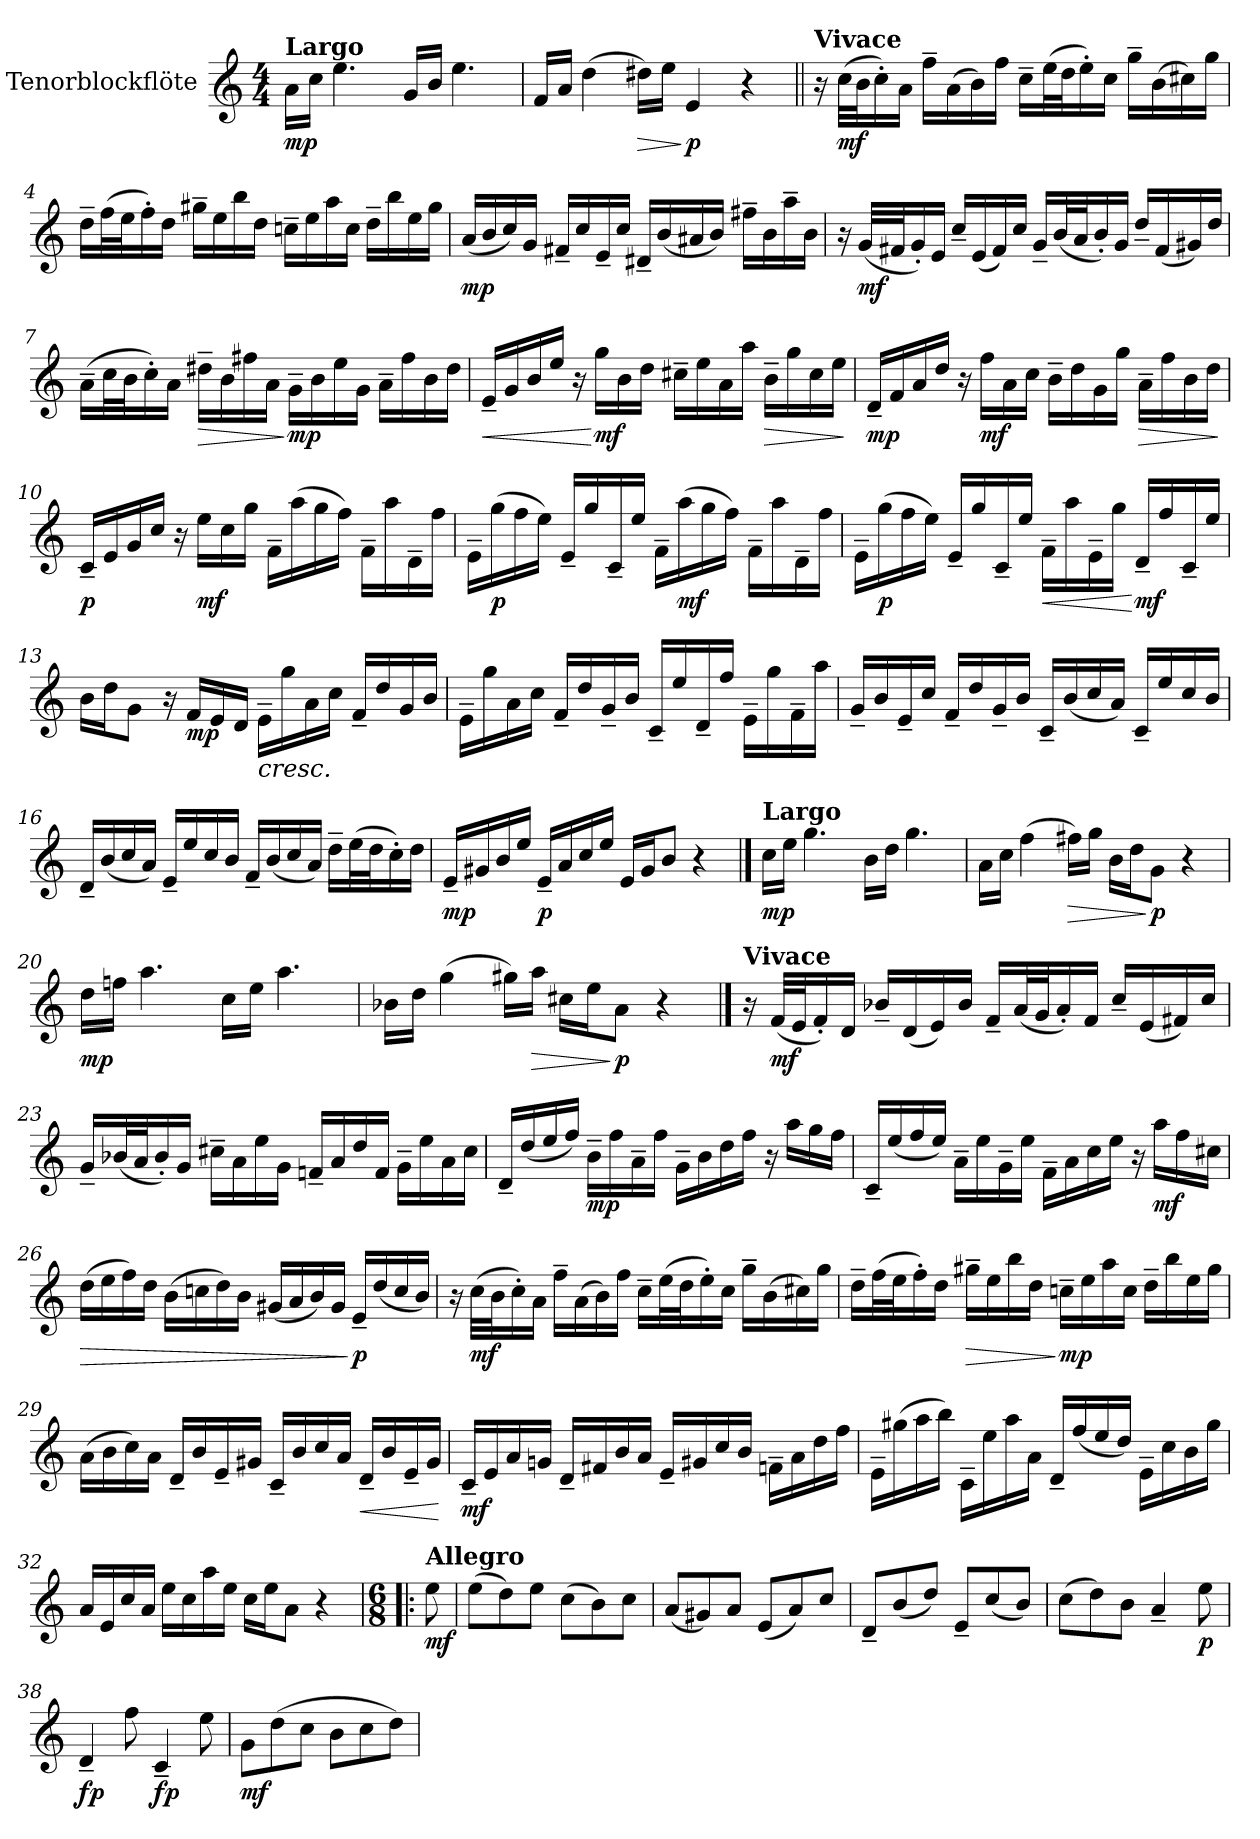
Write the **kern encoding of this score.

**kern	**dynam
*part1	*part1
*staff1	*staff1
*I"Tenorblockflöte	*
*I'T.bfl.	*
*clefG2	*
*k[]	*
*M4/4	*
*MM50	*
=1	=1
!LO:TX:a:B:t=Largo	!
!	!LO:DY:b
16a\LL	mp
16cc\JJ	.
4.ee\	.
16g/LL	.
16b/JJ	.
!	!LO:DY:b
4.ee\	other-dynamics
=2	=2
16f/LL	.
16a/JJ	.
(>4dd\	.
!	!LO:HP:b
16dd#X\LL)	>
16ee\JJ	.
!	!LO:DY:n=1:b
4e/	] p
4r	.
=3||	=3||
*MM76	*
!LO:TX:a:B:t=Vivace	!
16r	.
!	!LO:DY:b
(>32cc\LLL	mf
32b\J	.
16cc'\)	.
16a\JJ	.
16ff~\LL	.
(>16a\	.
16b\)	.
16ff\JJ	.
16cc~\LL	.
(>32ee\L	.
32dd\J	.
16ee'\)	.
16cc\JJ	.
16gg~\LL	.
(>16b\	.
16cc#X\)	.
16gg\JJ	.
!!LO:LB:g=z
=4	=4
16dd~\LL	.
(>32ff\L	.
32ee\J	.
16ff'\)	.
16dd\JJ	.
16gg#X~\LL	.
16ee\	.
16bb\	.
16dd\JJ	.
16ccn~\LL	.
16ee\	.
16aa\	.
16cc\JJ	.
16dd~\LL	.
16bb\	.
16ee\	.
16gg#\JJ	.
=5	=5
!	!LO:DY:b
(<16a/LL	mp
16b/	.
16cc/)	.
16g/JJ	.
16f#X~/LL	.
16cc/	.
16e~/	.
16cc/JJ	.
16d#X~/LL	.
(<16b/	.
16a#X/	.
16b/JJ)	.
16ff#X~\LL	.
16b\	.
16aa~\	.
16b\JJ	.
!!LO:LB:g=z
=6	=6
16r	.
!	!LO:DY:b
(<32g/LLL	mf
32f#X/J	.
16g'/)	.
16e/JJ	.
16cc~/LL	.
(<16e/	.
16f#/)	.
16cc/JJ	.
16g~/LL	.
(<32b/L	.
32a/J	.
16b'/)	.
16g/JJ	.
16dd~/LL	.
(<16f#/	.
16g#X/)	.
16dd/JJ	.
=7	=7
(>16a~\LL	.
32cc\L	.
32b\J	.
16cc'\)	.
16a\JJ	.
!	!LO:HP:b
16dd#X~\LL	>
16b\	.
16ff#X\	.
16a\JJ	.
!	!LO:DY:n=1:b
16g~\LL	] mp
16b\	.
16ee\	.
16g\JJ	.
16a~\LL	.
16ff#\	.
16b\	.
16dd#\JJ	.
!!LO:LB:g=z
=8	=8
*MM50	*
!	!LO:HP:b
16e~/LL	<
*MM76	*
16g/	.
16b/	.
16ee/JJ	.
16r	.
!	!LO:DY:n=1:b
16gg\LL	[ mf
16b\	.
16dd\JJ	.
16cc#X~\LL	.
16ee\	.
16a\	.
16aa\JJ	.
!	!LO:HP:b
16b~\LL	>
16gg\	.
16cc#\	.
16ee\JJ	.
.	]
=9	=9
*MM50	*
!	!LO:DY:b
16d~/LL	mp
*MM76	*
16f/	.
16a/	.
16dd/JJ	.
16r	.
!	!LO:DY:b
16ff\LL	mf
16a\	.
16cc\JJ	.
16b~\LL	.
16dd\	.
16g\	.
16gg\JJ	.
!	!LO:HP:b
16a~\LL	>
16ff\	.
16b\	.
16dd\JJ	.
.	]
=10	=10
*MM50	*
!	!LO:DY:b
16c~/LL	p
*MM76	*
16e/	.
16g/	.
16cc/JJ	.
16r	.
!	!LO:DY:b
16ee\LL	mf
16cc\	.
16gg\JJ	.
16f~\LL	.
(>16aa\	.
16gg\	.
16ff\JJ)	.
16f~\LL	.
16aa\	.
16d~\	.
16ff\JJ	.
!!LO:LB:g=z
=11	=11
16e~\LL	.
!	!LO:DY:b
(>16gg\	p
16ff\	.
16ee\JJ)	.
16e~/LL	.
16gg/	.
16c~/	.
16ee/JJ	.
16f~\LL	.
!	!LO:DY:b
(>16aa\	mf
16gg\	.
16ff\JJ)	.
16f~\LL	.
16aa\	.
16d~\	.
16ff\JJ	.
=12	=12
16e~\LL	.
!	!LO:DY:b
(>16gg\	p
16ff\	.
16ee\JJ)	.
16e~/LL	.
16gg/	.
16c~/	.
16ee/JJ	.
!	!LO:HP:b
16f~\LL	<
16aa\	.
16e~\	.
16gg\JJ	.
!	!LO:DY:n=1:b
16d~/LL	[ mf
16ff/	.
16c~/	.
16ee/JJ	.
=13	=13
16b\LL	.
16dd\J	.
8g\J	.
16r	.
!	!LO:DY:b
16f/LL	mp
16e/	.
16d/JJ	.
!LO:TX:b:i:t=cresc.	!
16e~\LL	.
16gg\	.
16a\	.
16cc\JJ	.
16f~/LL	.
16dd/	.
16g/	.
16b/JJ	.
!!LO:PB:g=z
=14	=14
16e~\LL	.
16gg\	.
16a\	.
16cc\JJ	.
16f~/LL	.
16dd/	.
16g~/	.
16b/JJ	.
16c~/LL	.
16ee/	.
16d~/	.
16ff/JJ	.
16e~\LL	.
16gg\	.
16f~\	.
16aa\JJ	.
=15	=15
16g~/LL	.
16b/	.
16e~/	.
16cc/JJ	.
16f~/LL	.
16dd/	.
16g~/	.
16b/JJ	.
16c~/LL	.
(<16b/	.
16cc/	.
16a/JJ)	.
16c~/LL	.
16ee/	.
16cc/	.
16b/JJ	.
=16	=16
16d~/LL	.
(<16b/	.
16cc/	.
16a/JJ)	.
16e~/LL	.
16ee/	.
16cc/	.
16b/JJ	.
16f~/LL	.
(<16b/	.
16cc/	.
16a/JJ)	.
16dd~\LL	.
(>32ee\L	.
32dd\J	.
16cc'\)	.
16dd\JJ	.
!!LO:LB:g=z
=17	=17
*MM50	*
!	!LO:DY:b
16e~/LL	mp
*MM76	*
16g#X/	.
16b/	.
16ee/JJ	.
!	!LO:DY:b
16e~/LL	p
16a/	.
16cc/	.
16ee/JJ	.
16e/LL	.
16g#/J	.
8b/J	.
4r	.
==18	==18
*MM50	*
!LO:TX:a:B:t=Largo	!
!	!LO:DY:b
16cc\LL	mp
16ee\JJ	.
4.gg\	.
16b\LL	.
16dd\JJ	.
!	!LO:DY:b
4.gg\	other-dynamics
=19	=19
16a\LL	.
16cc\JJ	.
(>4ff\	.
!	!LO:HP:b
16ff#X\LL)	>
16gg\JJ	.
16b\LL	.
16dd\J	.
!	!LO:DY:n=1:b
8g\J	] p
4r	.
=20	=20
!	!LO:DY:b
16dd\LL	mp
16ffn\JJ	.
4.aa\	.
16cc\LL	.
16ee\JJ	.
!	!LO:DY:b
4.aa\	other-dynamics
!!LO:LB:g=z
=21	=21
16b-X\LL	.
16dd\JJ	.
(>4gg\	.
16gg#X\LL)	.
!	!LO:HP:b
16aa\JJ	>
16cc#X\LL	.
16ee\J	.
!	!LO:DY:n=1:b
8a\J	] p
4r	.
==22	==22
*MM76	*
!LO:TX:a:B:t=Vivace	!
16r	.
!	!LO:DY:b
(<32f/LLL	mf
32e/J	.
16f'/)	.
16d/JJ	.
16b-X~/LL	.
(<16d/	.
16e/)	.
16b-/JJ	.
16f~/LL	.
(<32a/L	.
32g/J	.
16a'/)	.
16f/JJ	.
16cc~/LL	.
(<16e/	.
16f#X/)	.
16cc/JJ	.
!!LO:LB:g=z
=23	=23
16g~/LL	.
(<32b-X/L	.
32a/J	.
16b-'/)	.
16g/JJ	.
16cc#X~\LL	.
16a\	.
16ee\	.
16g\JJ	.
16fn~/LL	.
16a/	.
16dd/	.
16f/JJ	.
16g~\LL	.
16ee\	.
16a\	.
16cc#\JJ	.
=24	=24
*MM50	*
16d~/LL	.
*MM76	*
(<16dd/	.
16ee/	.
16ff/JJ)	.
!	!LO:DY:b
16b~\LL	mp
16ff\	.
16a~\	.
16ff\JJ	.
*MM50	*
16g~\LL	.
*MM76	*
16b\	.
16dd\	.
16ff\JJ	.
16r	.
16aa\LL	.
16gg\	.
16ff\JJ	.
!!LO:LB:g=z
=25	=25
16c~/LL	.
(<16ee/	.
16ff/	.
16ee/JJ)	.
16a~\LL	.
16ee\	.
16g~\	.
16ee\JJ	.
*MM50	*
16f~\LL	.
*MM76	*
16a\	.
16cc\	.
16ee\JJ	.
16r	.
!	!LO:DY:b
16aa\LL	mf
16ff\	.
16cc#X\JJ	.
=26	=26
!	!LO:HP:b
(>16dd\LL	>
16ee\	.
16ff\)	.
16dd\JJ	.
(>16b\LL	.
16ccn\	.
16dd\)	.
16b\JJ	.
(<16g#X/LL	.
16a/	.
16b/)	.
16g#/JJ	.
!	!LO:DY:n=1:b
16e~/LL	] p
(<16dd/	.
16cc/	.
16b/JJ)	.
!!LO:LB:g=z
=27	=27
16r	.
!	!LO:DY:b
(>32cc\LLL	mf
32b\J	.
16cc'\)	.
16a\JJ	.
16ff~\LL	.
(>16a\	.
16b\)	.
16ff\JJ	.
16cc~\LL	.
(>32ee\L	.
32dd\J	.
16ee'\)	.
16cc\JJ	.
16gg~\LL	.
(>16b\	.
16cc#X\)	.
16gg\JJ	.
=28	=28
16dd~\LL	.
(>32ff\L	.
32ee\J	.
16ff'\)	.
16dd\JJ	.
!	!LO:HP:b
16gg#X~\LL	>
16ee\	.
16bb\	.
16dd\JJ	.
!	!LO:DY:n=1:b
16ccn~\LL	] mp
16ee\	.
16aa\	.
16cc\JJ	.
16dd~\LL	.
16bb\	.
16ee\	.
16gg#\JJ	.
!!LO:LB:g=z
=29	=29
(>16a\LL	.
16b\	.
16cc\)	.
16a\JJ	.
16d~/LL	.
16b/	.
16e~/	.
16g#X/JJ	.
16c~/LL	.
16b/	.
16cc/	.
16a/JJ	.
!	!LO:HP:b
16d~/LL	<
16b/	.
16e~/	.
16g#/JJ	.
.	[
=30	=30
!	!LO:DY:b
16c~/LL	mf
16e/	.
16a/	.
16gn/JJ	.
16d~/LL	.
16f#X/	.
16b/	.
16a/JJ	.
16e~/LL	.
16g#X/	.
16cc/	.
16b/JJ	.
16fn~\LL	.
16a\	.
16dd\	.
16ff\JJ	.
!!LO:LB:g=z
=31	=31
16e~\LL	.
(>16gg#X\	.
16aa\	.
16bb\JJ)	.
16c~\LL	.
16ee\	.
16aa\	.
16a\JJ	.
*MM50	*
16d~/LL	.
*MM76	*
(<16ff/	.
16ee/	.
16dd/JJ)	.
16e~\LL	.
16cc\	.
16b\	.
16gg#\JJ	.
=32	=32
16a/LL	.
16e/	.
16cc/	.
16a/JJ	.
16ee\LL	.
16cc\	.
16aa\	.
16ee\JJ	.
16cc\LL	.
16ee\J	.
8a\J	.
*MM30	*
4r	.
=33!|:	=33!|:
*M6/8	*
*MM189	*
!LO:TX:a:B:t=Allegro	!
!	!LO:DY:b
8ee\	mf
=34	=34
(>8ee\L	.
8dd\)	.
8ee\J	.
(>8cc\L	.
8b\)	.
8cc\J	.
=35	=35
(<8a/L	.
8g#X/)	.
8a/J	.
(<8e/L	.
8a/)	.
8cc/J	.
!!LO:LB:g=z
=36	=36
8d~/L	.
(<8b/	.
8dd/J)	.
8e~/L	.
(<8cc/	.
8b/J)	.
=37	=37
(>8cc\L	.
8dd\)	.
8b\J	.
4a~/	.
!	!LO:DY:b
8ee\	p
=38	=38
!	!LO:DY:b
4d~/	fp
8ff\	.
!	!LO:DY:b
4c~/	fp
8ee\	.
=39	=39
!	!LO:DY:b
8g\L	mf
(>8dd\	.
8cc\J	.
8b\L	.
8cc\	.
8dd\J)	.
=	=
*-	*-
